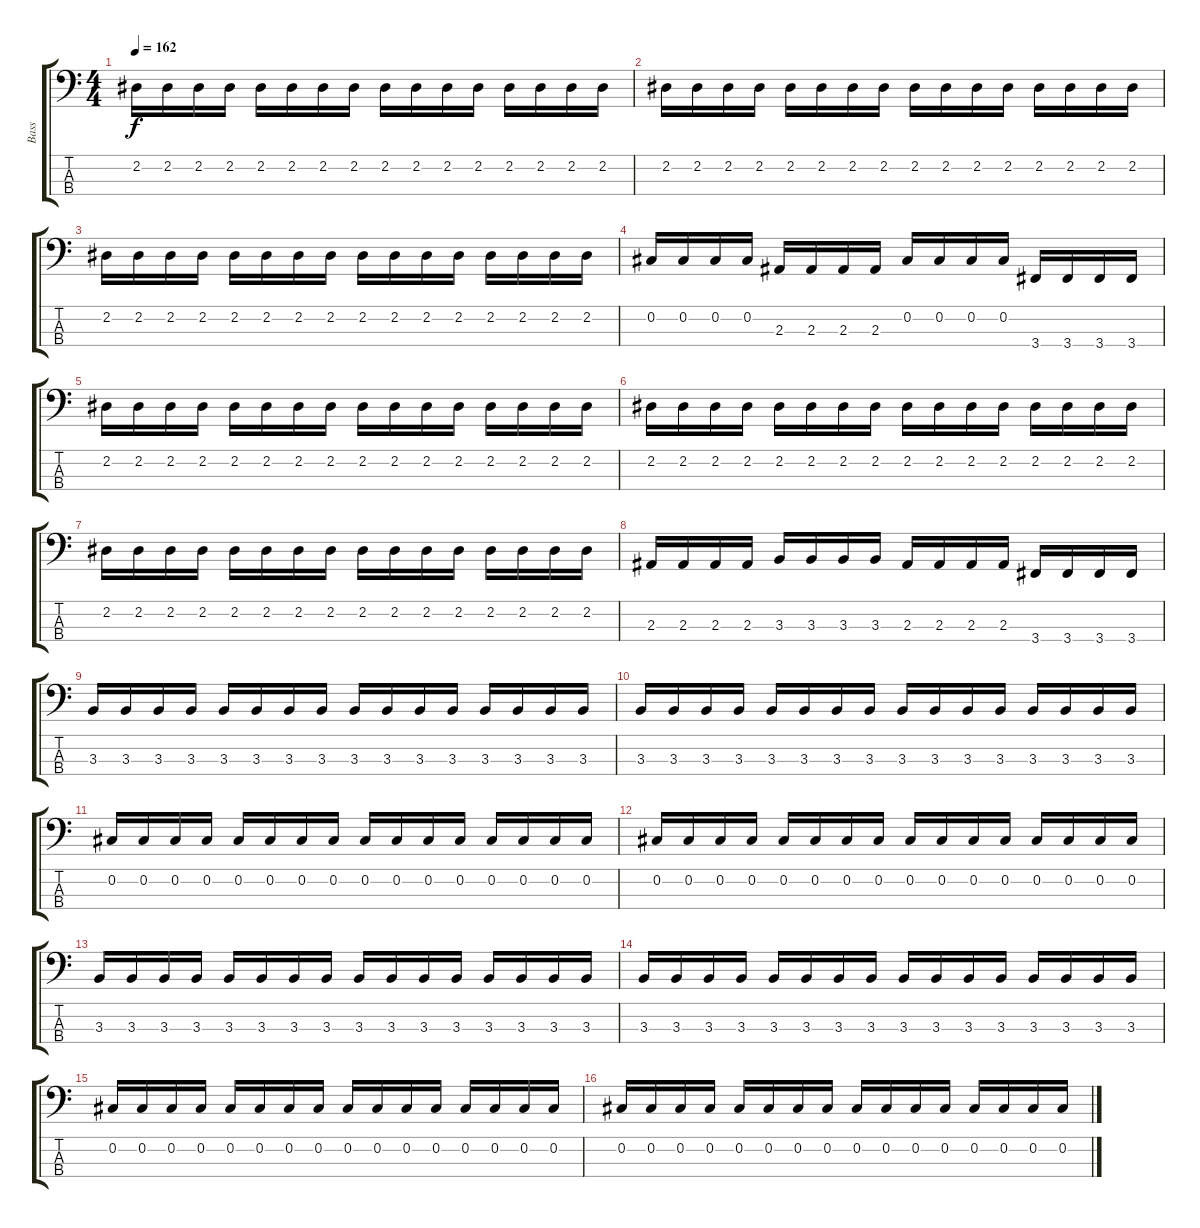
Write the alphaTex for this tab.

\track ("Bass" "Bass") {instrument electricbasspick}
\staff {score tabs}
\tuning (Gb2 Db2 Ab1 Eb1) {hide}
\ts (4 4)
\tempo 162
\clef f4
\ks c
2.2.16{dy f} 2.2.16 2.2.16 2.2.16 2.2.16 2.2.16 2.2.16 2.2.16 2.2.16 2.2.16 2.2.16 2.2.16 2.2.16 2.2.16 2.2.16 2.2.16 |
2.2.16 2.2.16 2.2.16 2.2.16 2.2.16 2.2.16 2.2.16 2.2.16 2.2.16 2.2.16 2.2.16 2.2.16 2.2.16 2.2.16 2.2.16 2.2.16 |
2.2.16 2.2.16 2.2.16 2.2.16 2.2.16 2.2.16 2.2.16 2.2.16 2.2.16 2.2.16 2.2.16 2.2.16 2.2.16 2.2.16 2.2.16 2.2.16 |
0.2.16 0.2.16 0.2.16 0.2.16 2.3.16 2.3.16 2.3.16 2.3.16 0.2.16 0.2.16 0.2.16 0.2.16 3.4.16 3.4.16 3.4.16 3.4.16 |
2.2.16 2.2.16 2.2.16 2.2.16 2.2.16 2.2.16 2.2.16 2.2.16 2.2.16 2.2.16 2.2.16 2.2.16 2.2.16 2.2.16 2.2.16 2.2.16 |
2.2.16 2.2.16 2.2.16 2.2.16 2.2.16 2.2.16 2.2.16 2.2.16 2.2.16 2.2.16 2.2.16 2.2.16 2.2.16 2.2.16 2.2.16 2.2.16 |
2.2.16 2.2.16 2.2.16 2.2.16 2.2.16 2.2.16 2.2.16 2.2.16 2.2.16 2.2.16 2.2.16 2.2.16 2.2.16 2.2.16 2.2.16 2.2.16 |
2.3.16 2.3.16 2.3.16 2.3.16 3.3.16 3.3.16 3.3.16 3.3.16 2.3.16 2.3.16 2.3.16 2.3.16 3.4.16 3.4.16 3.4.16 3.4.16 |
3.3.16 3.3.16 3.3.16 3.3.16 3.3.16 3.3.16 3.3.16 3.3.16 3.3.16 3.3.16 3.3.16 3.3.16 3.3.16 3.3.16 3.3.16 3.3.16 |
3.3.16 3.3.16 3.3.16 3.3.16 3.3.16 3.3.16 3.3.16 3.3.16 3.3.16 3.3.16 3.3.16 3.3.16 3.3.16 3.3.16 3.3.16 3.3.16 |
0.2.16 0.2.16 0.2.16 0.2.16 0.2.16 0.2.16 0.2.16 0.2.16 0.2.16 0.2.16 0.2.16 0.2.16 0.2.16 0.2.16 0.2.16 0.2.16 |
0.2.16 0.2.16 0.2.16 0.2.16 0.2.16 0.2.16 0.2.16 0.2.16 0.2.16 0.2.16 0.2.16 0.2.16 0.2.16 0.2.16 0.2.16 0.2.16 |
3.3.16 3.3.16 3.3.16 3.3.16 3.3.16 3.3.16 3.3.16 3.3.16 3.3.16 3.3.16 3.3.16 3.3.16 3.3.16 3.3.16 3.3.16 3.3.16 |
3.3.16 3.3.16 3.3.16 3.3.16 3.3.16 3.3.16 3.3.16 3.3.16 3.3.16 3.3.16 3.3.16 3.3.16 3.3.16 3.3.16 3.3.16 3.3.16 |
0.2.16 0.2.16 0.2.16 0.2.16 0.2.16 0.2.16 0.2.16 0.2.16 0.2.16 0.2.16 0.2.16 0.2.16 0.2.16 0.2.16 0.2.16 0.2.16 |
0.2.16 0.2.16 0.2.16 0.2.16 0.2.16 0.2.16 0.2.16 0.2.16 0.2.16 0.2.16 0.2.16 0.2.16 0.2.16 0.2.16 0.2.16 0.2.16
